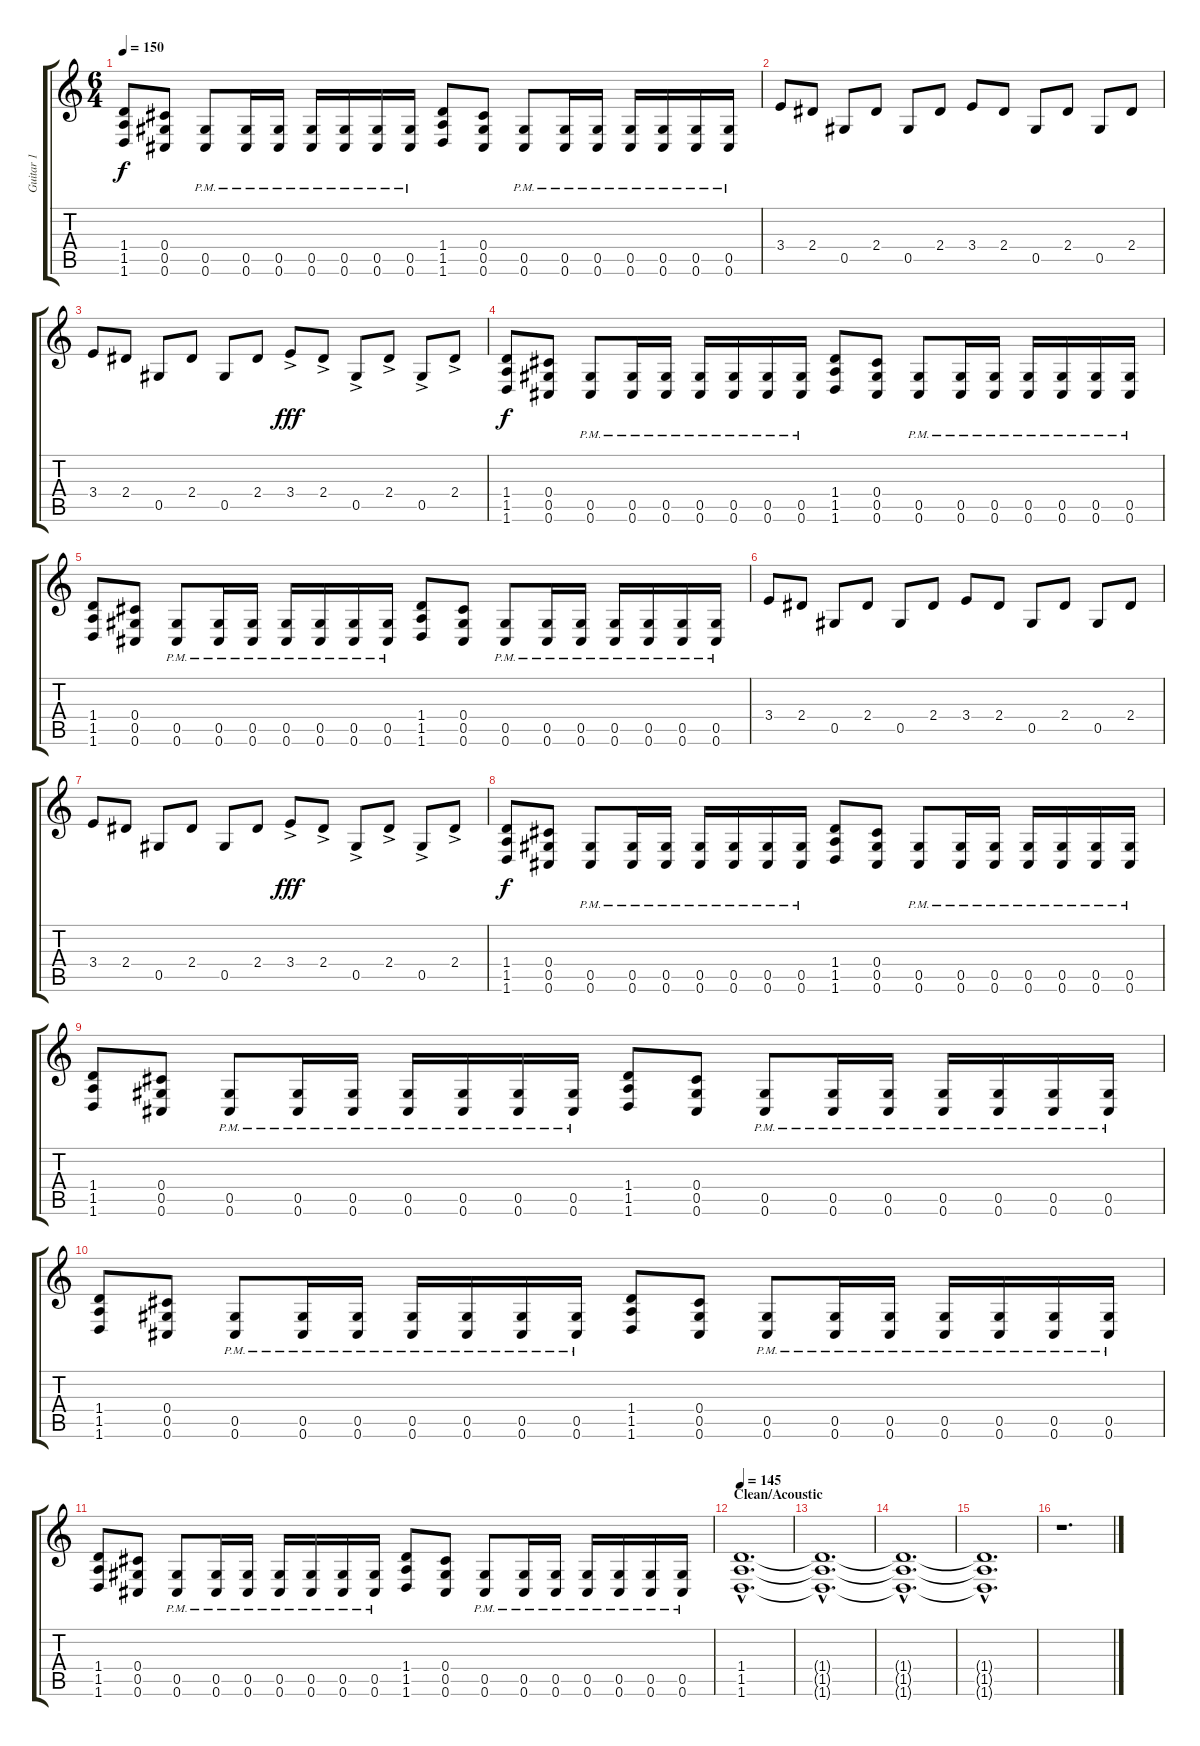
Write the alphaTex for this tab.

\track ("Guitar 1" "Guitar 1") {instrument distortionguitar}
\staff {score tabs}
\tuning (Eb4 Bb3 Gb3 Db3 Ab2 Db2) {hide}
\ts (6 4)
\tempo 150
\clef g2
\ks c
(1.4 1.5 1.6).8{dy f} (0.4 0.5 0.6).8 (0.5{pm} 0.6{pm}).8 (0.5{pm} 0.6{pm}).16 (0.5{pm} 0.6{pm}).16 (0.5{pm} 0.6{pm}).16 (0.5{pm} 0.6{pm}).16 (0.5{pm} 0.6{pm}).16 (0.5{pm} 0.6{pm}).16 (1.4 1.5 1.6).8 (0.4 0.5 0.6).8 (0.5{pm} 0.6{pm}).8 (0.5{pm} 0.6{pm}).16 (0.5{pm} 0.6{pm}).16 (0.5{pm} 0.6{pm}).16 (0.5{pm} 0.6{pm}).16 (0.5{pm} 0.6{pm}).16 (0.5{pm} 0.6{pm}).16 |
3.4.8 2.4.8 0.5.8 2.4.8 0.5.8 2.4.8 3.4.8 2.4.8 0.5.8 2.4.8 0.5.8 2.4.8 |
3.4.8 2.4.8 0.5.8 2.4.8 0.5.8 2.4.8 3.4{ac}.8{dy fff} 2.4{ac}.8 0.5{ac}.8 2.4{ac}.8 0.5{ac}.8 2.4{ac}.8 |
(1.4 1.5 1.6).8{dy f} (0.4 0.5 0.6).8 (0.5{pm} 0.6{pm}).8 (0.5{pm} 0.6{pm}).16 (0.5{pm} 0.6{pm}).16 (0.5{pm} 0.6{pm}).16 (0.5{pm} 0.6{pm}).16 (0.5{pm} 0.6{pm}).16 (0.5{pm} 0.6{pm}).16 (1.4 1.5 1.6).8 (0.4 0.5 0.6).8 (0.5{pm} 0.6{pm}).8 (0.5{pm} 0.6{pm}).16 (0.5{pm} 0.6{pm}).16 (0.5{pm} 0.6{pm}).16 (0.5{pm} 0.6{pm}).16 (0.5{pm} 0.6{pm}).16 (0.5{pm} 0.6{pm}).16 |
(1.4 1.5 1.6).8 (0.4 0.5 0.6).8 (0.5{pm} 0.6{pm}).8 (0.5{pm} 0.6{pm}).16 (0.5{pm} 0.6{pm}).16 (0.5{pm} 0.6{pm}).16 (0.5{pm} 0.6{pm}).16 (0.5{pm} 0.6{pm}).16 (0.5{pm} 0.6{pm}).16 (1.4 1.5 1.6).8 (0.4 0.5 0.6).8 (0.5{pm} 0.6{pm}).8 (0.5{pm} 0.6{pm}).16 (0.5{pm} 0.6{pm}).16 (0.5{pm} 0.6{pm}).16 (0.5{pm} 0.6{pm}).16 (0.5{pm} 0.6{pm}).16 (0.5{pm} 0.6{pm}).16 |
3.4.8 2.4.8 0.5.8 2.4.8 0.5.8 2.4.8 3.4.8 2.4.8 0.5.8 2.4.8 0.5.8 2.4.8 |
3.4.8 2.4.8 0.5.8 2.4.8 0.5.8 2.4.8 3.4{ac}.8{dy fff} 2.4{ac}.8 0.5{ac}.8 2.4{ac}.8 0.5{ac}.8 2.4{ac}.8 |
(1.4 1.5 1.6).8{dy f} (0.4 0.5 0.6).8 (0.5{pm} 0.6{pm}).8 (0.5{pm} 0.6{pm}).16 (0.5{pm} 0.6{pm}).16 (0.5{pm} 0.6{pm}).16 (0.5{pm} 0.6{pm}).16 (0.5{pm} 0.6{pm}).16 (0.5{pm} 0.6{pm}).16 (1.4 1.5 1.6).8 (0.4 0.5 0.6).8 (0.5{pm} 0.6{pm}).8 (0.5{pm} 0.6{pm}).16 (0.5{pm} 0.6{pm}).16 (0.5{pm} 0.6{pm}).16 (0.5{pm} 0.6{pm}).16 (0.5{pm} 0.6{pm}).16 (0.5{pm} 0.6{pm}).16 |
(1.4 1.5 1.6).8 (0.4 0.5 0.6).8 (0.5{pm} 0.6{pm}).8 (0.5{pm} 0.6{pm}).16 (0.5{pm} 0.6{pm}).16 (0.5{pm} 0.6{pm}).16 (0.5{pm} 0.6{pm}).16 (0.5{pm} 0.6{pm}).16 (0.5{pm} 0.6{pm}).16 (1.4 1.5 1.6).8 (0.4 0.5 0.6).8 (0.5{pm} 0.6{pm}).8 (0.5{pm} 0.6{pm}).16 (0.5{pm} 0.6{pm}).16 (0.5{pm} 0.6{pm}).16 (0.5{pm} 0.6{pm}).16 (0.5{pm} 0.6{pm}).16 (0.5{pm} 0.6{pm}).16 |
(1.4 1.5 1.6).8 (0.4 0.5 0.6).8 (0.5{pm} 0.6{pm}).8 (0.5{pm} 0.6{pm}).16 (0.5{pm} 0.6{pm}).16 (0.5{pm} 0.6{pm}).16 (0.5{pm} 0.6{pm}).16 (0.5{pm} 0.6{pm}).16 (0.5{pm} 0.6{pm}).16 (1.4 1.5 1.6).8 (0.4 0.5 0.6).8 (0.5{pm} 0.6{pm}).8 (0.5{pm} 0.6{pm}).16 (0.5{pm} 0.6{pm}).16 (0.5{pm} 0.6{pm}).16 (0.5{pm} 0.6{pm}).16 (0.5{pm} 0.6{pm}).16 (0.5{pm} 0.6{pm}).16 |
(1.4 1.5 1.6).8 (0.4 0.5 0.6).8 (0.5{pm} 0.6{pm}).8 (0.5{pm} 0.6{pm}).16 (0.5{pm} 0.6{pm}).16 (0.5{pm} 0.6{pm}).16 (0.5{pm} 0.6{pm}).16 (0.5{pm} 0.6{pm}).16 (0.5{pm} 0.6{pm}).16 (1.4 1.5 1.6).8 (0.4 0.5 0.6).8 (0.5{pm} 0.6{pm}).8 (0.5{pm} 0.6{pm}).16 (0.5{pm} 0.6{pm}).16 (0.5{pm} 0.6{pm}).16 (0.5{pm} 0.6{pm}).16 (0.5{pm} 0.6{pm}).16 (0.5{pm} 0.6{pm}).16 |
\section ("" "Clean/Acoustic")
\tempo 145
(1.4{hac} 1.5{hac} 1.6{hac}).1{d volume 6} |
(1.4{hac t} 1.5{hac t} 1.6{hac t}).1{d} |
(1.4{hac t} 1.5{hac t} 1.6{hac t}).1{d volume 0} |
(1.4{hac t} 1.5{hac t} 1.6{hac t}).1{d} |
r.1{d}
